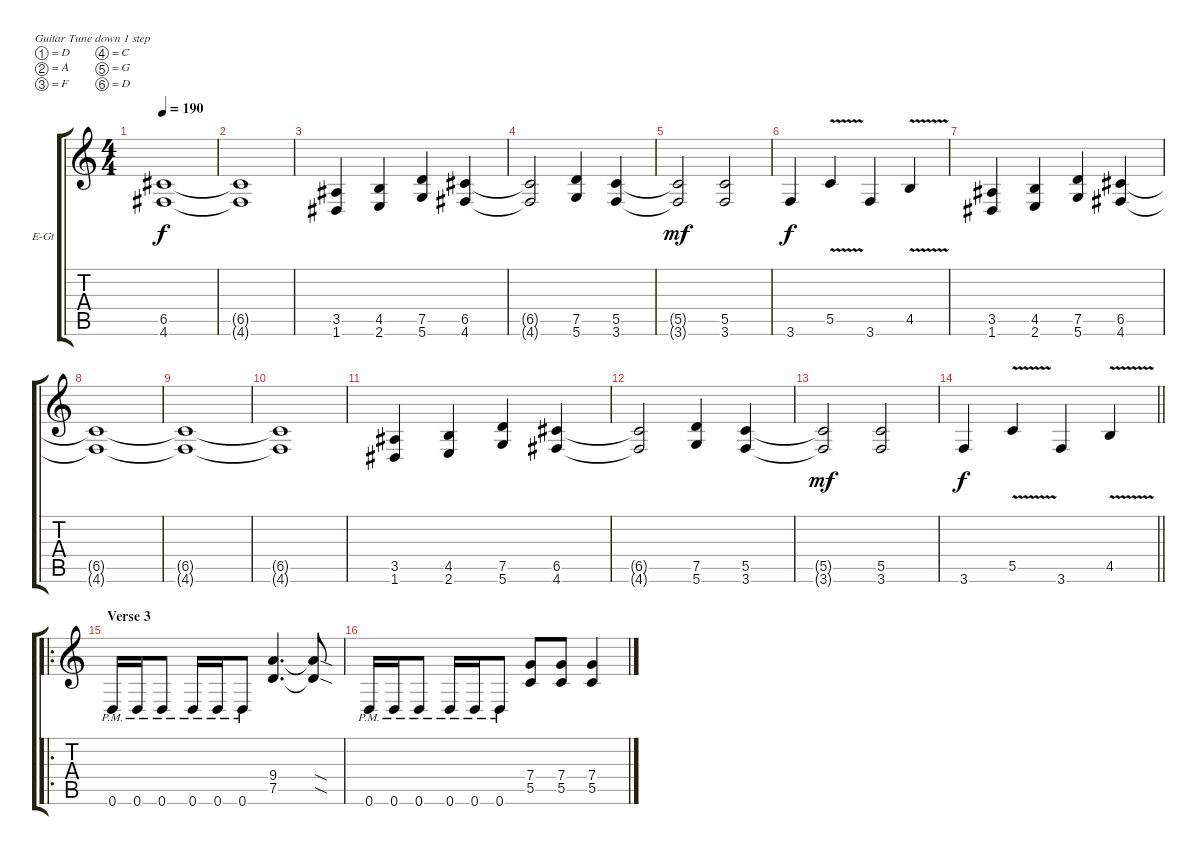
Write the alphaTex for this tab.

\bracketExtendMode groupsimilarinstruments
\firstSystemTrackNameOrientation horizontal
\otherSystemsTrackNameOrientation horizontal
\track ("Guitar I" "E-Gt") {instrument distortionguitar}
\staff {score tabs}
\tuning (D4 A3 F3 C3 G2 D2)
\ts (4 4)
\tempo 190
\clef g2
\ks c
(6.5{t} 4.6{t}).1{dy f} |
(6.5{t} 4.6{t}).1 |
(3.5 1.6).4 (4.5 2.6).4 (7.5 5.6).4 (6.5 4.6).4 |
(6.5{t} 4.6{t}).2 (7.5 5.6).4 (5.5 3.6).4 |
(5.5{t} 3.6{t}).2{dy mf} (5.5 3.6).2 |
3.6.4{dy f} 5.5{v}.4 3.6.4 4.5{v}.4 |
(3.5 1.6).4 (4.5 2.6).4 (7.5 5.6).4 (6.5 4.6).4 |
(6.5{t} 4.6{t}).1 |
(6.5{t} 4.6{t}).1 |
(6.5{t} 4.6{t}).1 |
(3.5 1.6).4 (4.5 2.6).4 (7.5 5.6).4 (6.5 4.6).4 |
(6.5{t} 4.6{t}).2 (7.5 5.6).4 (5.5 3.6).4 |
(5.5{t} 3.6{t}).2{dy mf} (5.5 3.6).2 |
\barLineRight lightlight
3.6.4{dy f} 5.5{v}.4 3.6.4 4.5{v}.4 |
\ro
\section ("" "Verse 3")
0.6{pm}.16 0.6{pm}.16 0.6{pm}.8 0.6{pm}.16 0.6{pm}.16 0.6{pm}.8 (9.4 7.5).4{d} (9.4{sod t} 7.5{sod t}).8 |
0.6{pm}.16 0.6{pm}.16 0.6{pm}.8 0.6{pm}.16 0.6{pm}.16 0.6{pm}.8 (7.4 5.5).8 (7.4 5.5).8 (7.4 5.5).4
